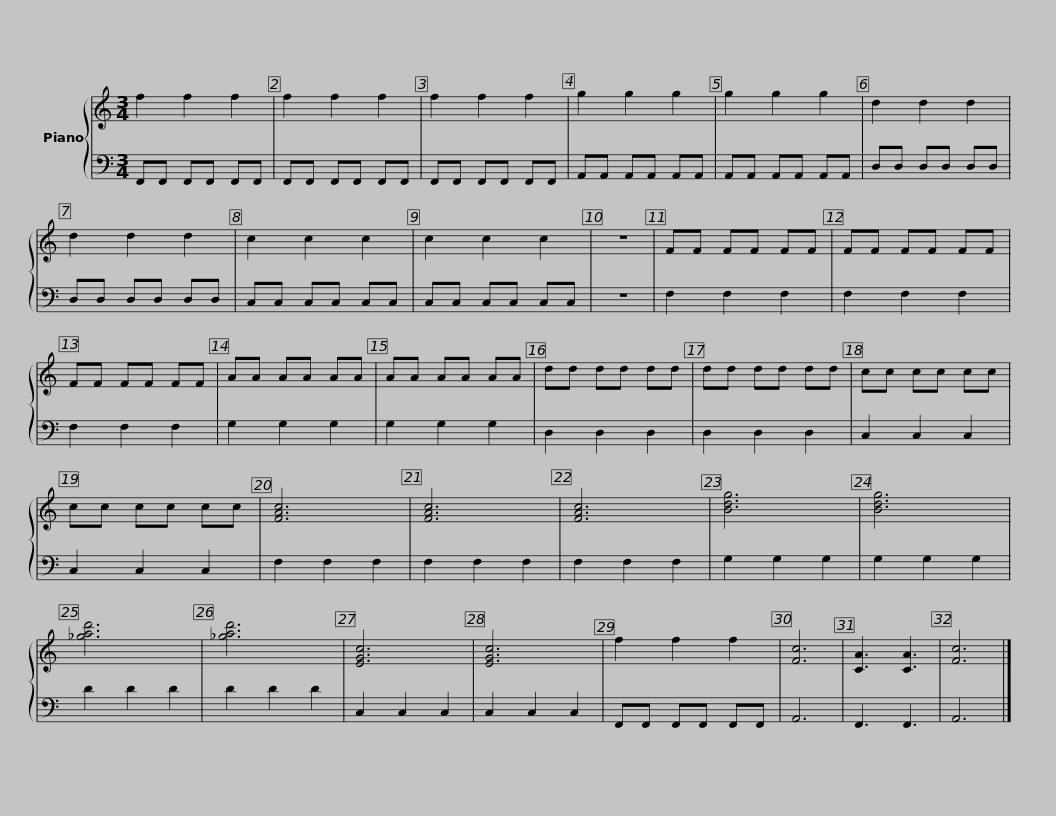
X:1
%%score { 1 | 2 }
L:1/8
M:3/4
I:linebreak $
K:C
V:1 treble
V:2 bass
V:1
 f2 f2 f2 | f2 f2 f2 | f2 f2 f2 | g2 g2 g2 | g2 g2 g2 | %5
 d2 d2 d2 |$ d2 d2 d2 | c2 c2 c2 | c2 c2 c2 | z6 | %10
 FF FF FF | FF FF FF | FF FF FF |$ AA AA AA | AA AA AA | %15
 dd dd dd | dd dd dd | cc cc cc | cc cc cc | [FAc]6 |$ %20
 [FAc]6 | [FAc]6 | [Bdg]6 | [Bdg]6 | [_gad']6 | %25
 [_gad']6 | [EGc]6 | [EGc]6 | f2 f2 f2 | [Fc]6 | %30
 [CA]3 [CA]3 |$ [Fc]6 |] %32
V:2
 F,,F,, F,,F,, F,,F,, | F,,F,, F,,F,, F,,F,, | F,,F,, F,,F,, F,,F,, | A,,A,, A,,A,, A,,A,, | A,,A,, A,,A,, A,,A,, | %5
 D,D, D,D, D,D, |$ D,D, D,D, D,D, | C,C, C,C, C,C, | C,C, C,C, C,C, | z6 | %10
 F,2 F,2 F,2 | F,2 F,2 F,2 | F,2 F,2 F,2 |$ G,2 G,2 G,2 | G,2 G,2 G,2 | %15
 D,2 D,2 D,2 | D,2 D,2 D,2 | C,2 C,2 C,2 | C,2 C,2 C,2 | F,2 F,2 F,2 |$ %20
 F,2 F,2 F,2 | F,2 F,2 F,2 | G,2 G,2 G,2 | G,2 G,2 G,2 | D2 D2 D2 | %25
 D2 D2 D2 | C,2 C,2 C,2 | C,2 C,2 C,2 | F,,F,, F,,F,, F,,F,, | A,,6 | %30
 F,,3 F,,3 |$ A,,6 |] %32
